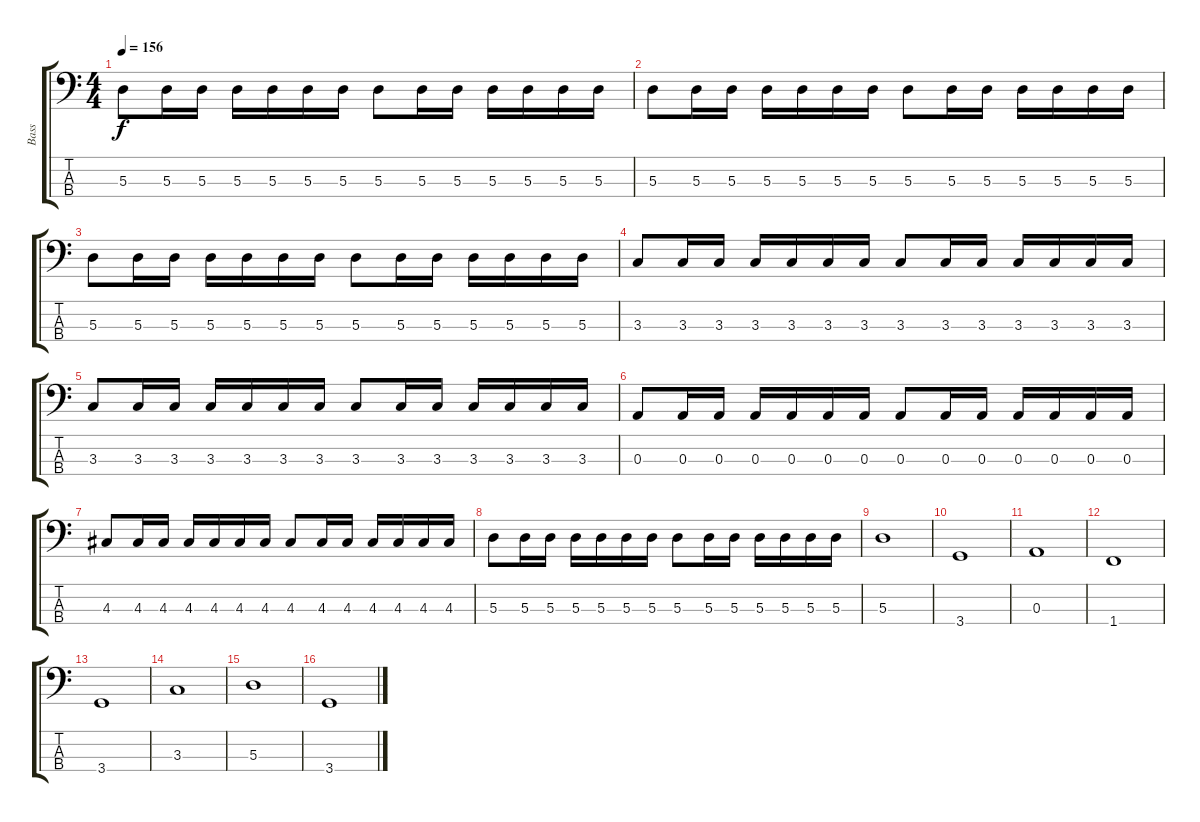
\track ("Bass" "Bass") {instrument electricbassfinger}
\staff {score tabs}
\tuning (G2 D2 A1 E1) {hide}
\ts (4 4)
\tempo 156
\clef f4
\ks c
5.3.8{dy f} 5.3.16 5.3.16 5.3.16 5.3.16 5.3.16 5.3.16 5.3.8 5.3.16 5.3.16 5.3.16 5.3.16 5.3.16 5.3.16 |
\section ("" "")
5.3.8 5.3.16 5.3.16 5.3.16 5.3.16 5.3.16 5.3.16 5.3.8 5.3.16 5.3.16 5.3.16 5.3.16 5.3.16 5.3.16 |
5.3.8 5.3.16 5.3.16 5.3.16 5.3.16 5.3.16 5.3.16 5.3.8 5.3.16 5.3.16 5.3.16 5.3.16 5.3.16 5.3.16 |
3.3.8 3.3.16 3.3.16 3.3.16 3.3.16 3.3.16 3.3.16 3.3.8 3.3.16 3.3.16 3.3.16 3.3.16 3.3.16 3.3.16 |
3.3.8 3.3.16 3.3.16 3.3.16 3.3.16 3.3.16 3.3.16 3.3.8 3.3.16 3.3.16 3.3.16 3.3.16 3.3.16 3.3.16 |
0.3.8 0.3.16 0.3.16 0.3.16 0.3.16 0.3.16 0.3.16 0.3.8 0.3.16 0.3.16 0.3.16 0.3.16 0.3.16 0.3.16 |
4.3.8 4.3.16 4.3.16 4.3.16 4.3.16 4.3.16 4.3.16 4.3.8 4.3.16 4.3.16 4.3.16 4.3.16 4.3.16 4.3.16 |
5.3.8 5.3.16 5.3.16 5.3.16 5.3.16 5.3.16 5.3.16 5.3.8 5.3.16 5.3.16 5.3.16 5.3.16 5.3.16 5.3.16 |
\section ("" "")
5.3.1 |
3.4.1 |
0.3.1 |
1.4.1 |
3.4.1 |
3.3.1 |
5.3.1 |
3.4.1
